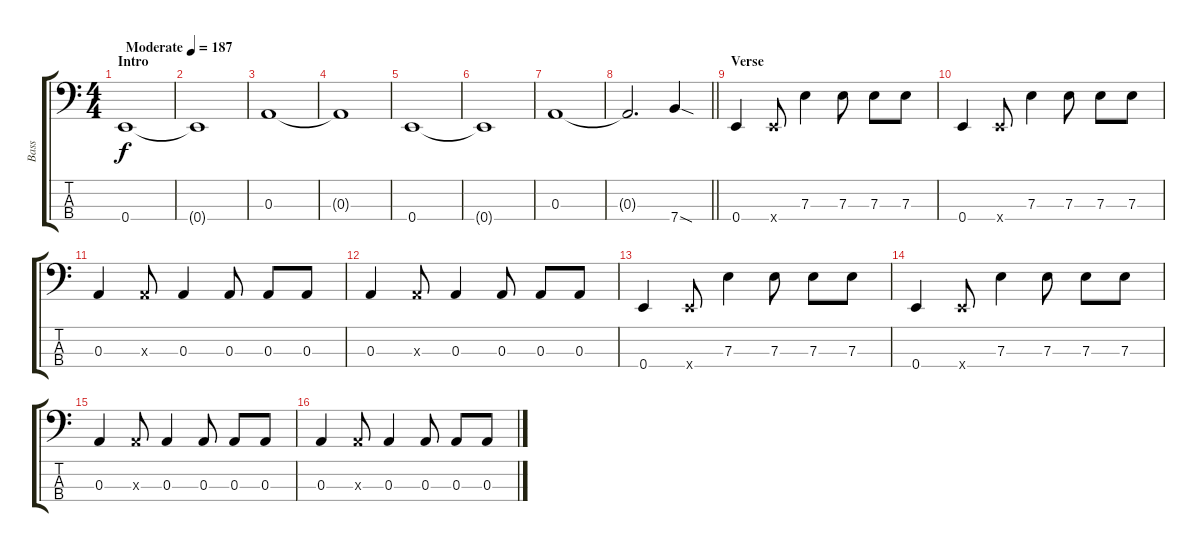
\track ("Bass" "Bass") {instrument electricbasspick}
\staff {score tabs}
\tuning (G2 D2 A1 E1) {hide}
\ts (4 4)
\section ("" "Intro")
\tempo (187 "Moderate")
\clef f4
\ks c
0.4.1{dy f instrument electricbasspick} |
0.4{t}.1 |
0.3.1 |
0.3{t}.1 |
0.4.1 |
0.4{t}.1 |
0.3.1 |
\barLineRight lightlight
0.3{t}.2{d} 7.4{sod}.4 |
\section ("" "Verse")
0.4.4 0.4{x}.8 7.3.4 7.3.8 7.3.8 7.3.8 |
0.4.4 0.4{x}.8 7.3.4 7.3.8 7.3.8 7.3.8 |
0.3.4 0.3{x}.8 0.3.4 0.3.8 0.3.8 0.3.8 |
0.3.4 0.3{x}.8 0.3.4 0.3.8 0.3.8 0.3.8 |
0.4.4 0.4{x}.8 7.3.4 7.3.8 7.3.8 7.3.8 |
0.4.4 0.4{x}.8 7.3.4 7.3.8 7.3.8 7.3.8 |
0.3.4 0.3{x}.8 0.3.4 0.3.8 0.3.8 0.3.8 |
0.3.4 0.3{x}.8 0.3.4 0.3.8 0.3.8 0.3.8
